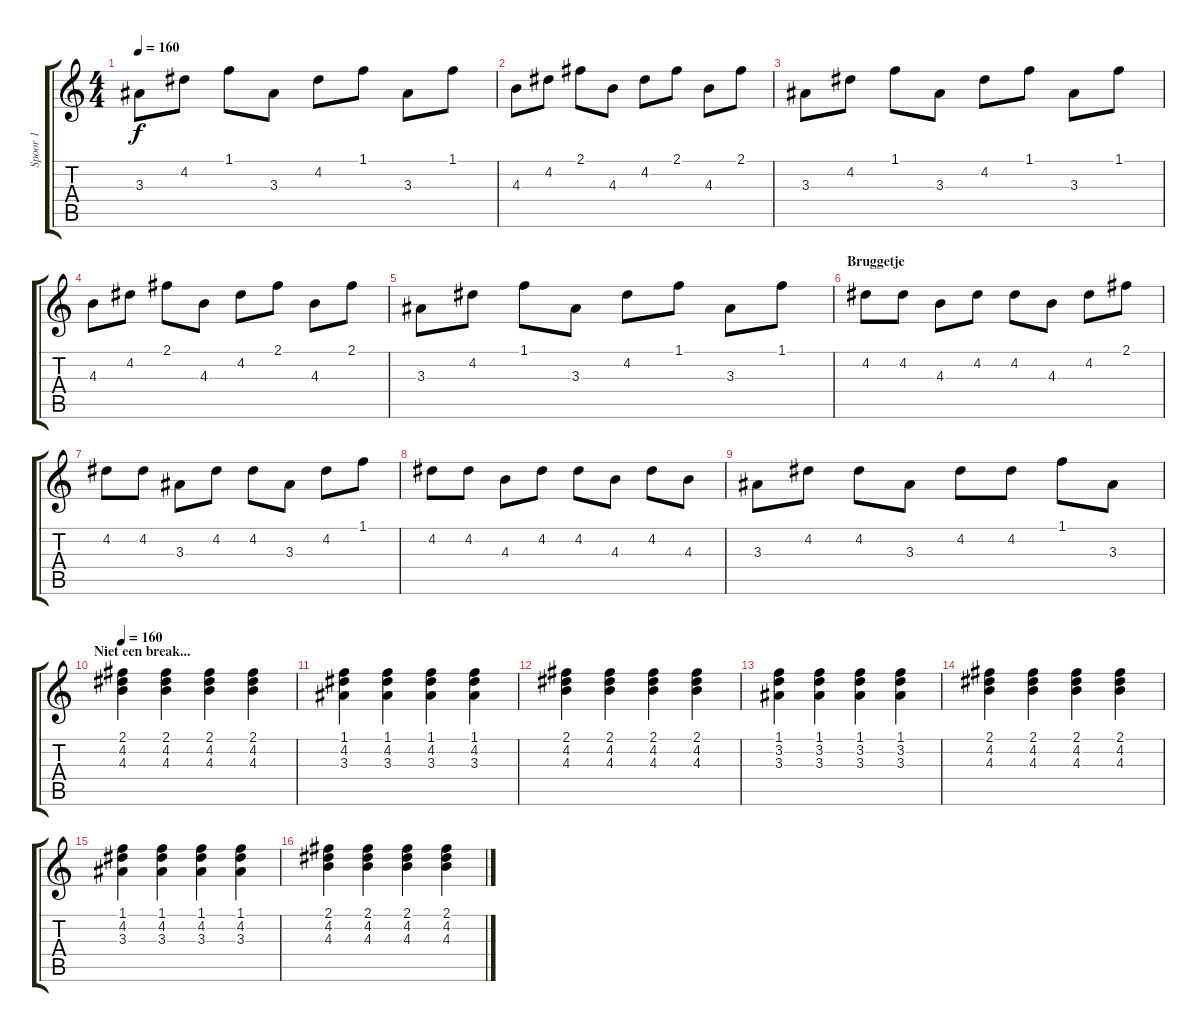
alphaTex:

\track ("Spoor 1" "Spoor 1") {instrument distortionguitar}
\staff {score tabs}
\tuning (E4 B3 G3 D3 A2 E2) {hide}
\ts (4 4)
\tempo 160
\clef g2
\ks c
3.3.8{dy f} 4.2.8 1.1.8 3.3.8 4.2.8 1.1.8 3.3.8 1.1.8 |
4.3.8 4.2.8 2.1.8 4.3.8 4.2.8 2.1.8 4.3.8 2.1.8 |
3.3.8 4.2.8 1.1.8 3.3.8 4.2.8 1.1.8 3.3.8 1.1.8 |
4.3.8 4.2.8 2.1.8 4.3.8 4.2.8 2.1.8 4.3.8 2.1.8 |
3.3.8 4.2.8 1.1.8 3.3.8 4.2.8 1.1.8 3.3.8 1.1.8 |
\section ("" "Bruggetje")
4.2.8 4.2.8 4.3.8 4.2.8 4.2.8 4.3.8 4.2.8 2.1.8 |
4.2.8 4.2.8 3.3.8 4.2.8 4.2.8 3.3.8 4.2.8 1.1.8 |
4.2.8 4.2.8 4.3.8 4.2.8 4.2.8 4.3.8 4.2.8 4.3.8 |
3.3.8 4.2.8 4.2.8 3.3.8 4.2.8 4.2.8 1.1.8 3.3.8 |
\section ("" "Niet een break...")
\tempo 160
(2.1 4.2 4.3).4{instrument distortionguitar} (2.1 4.2 4.3).4 (2.1 4.2 4.3).4 (2.1 4.2 4.3).4 |
(1.1 4.2 3.3).4 (1.1 4.2 3.3).4 (1.1 4.2 3.3).4 (1.1 4.2 3.3).4 |
(2.1 4.2 4.3).4 (2.1 4.2 4.3).4 (2.1 4.2 4.3).4 (2.1 4.2 4.3).4 |
(1.1 3.2 3.3).4 (1.1 3.2 3.3).4 (1.1 3.2 3.3).4 (1.1 3.2 3.3).4 |
(2.1 4.2 4.3).4 (2.1 4.2 4.3).4 (2.1 4.2 4.3).4 (2.1 4.2 4.3).4 |
(1.1 4.2 3.3).4 (1.1 4.2 3.3).4 (1.1 4.2 3.3).4 (1.1 4.2 3.3).4 |
(2.1 4.2 4.3).4 (2.1 4.2 4.3).4 (2.1 4.2 4.3).4 (2.1 4.2 4.3).4
